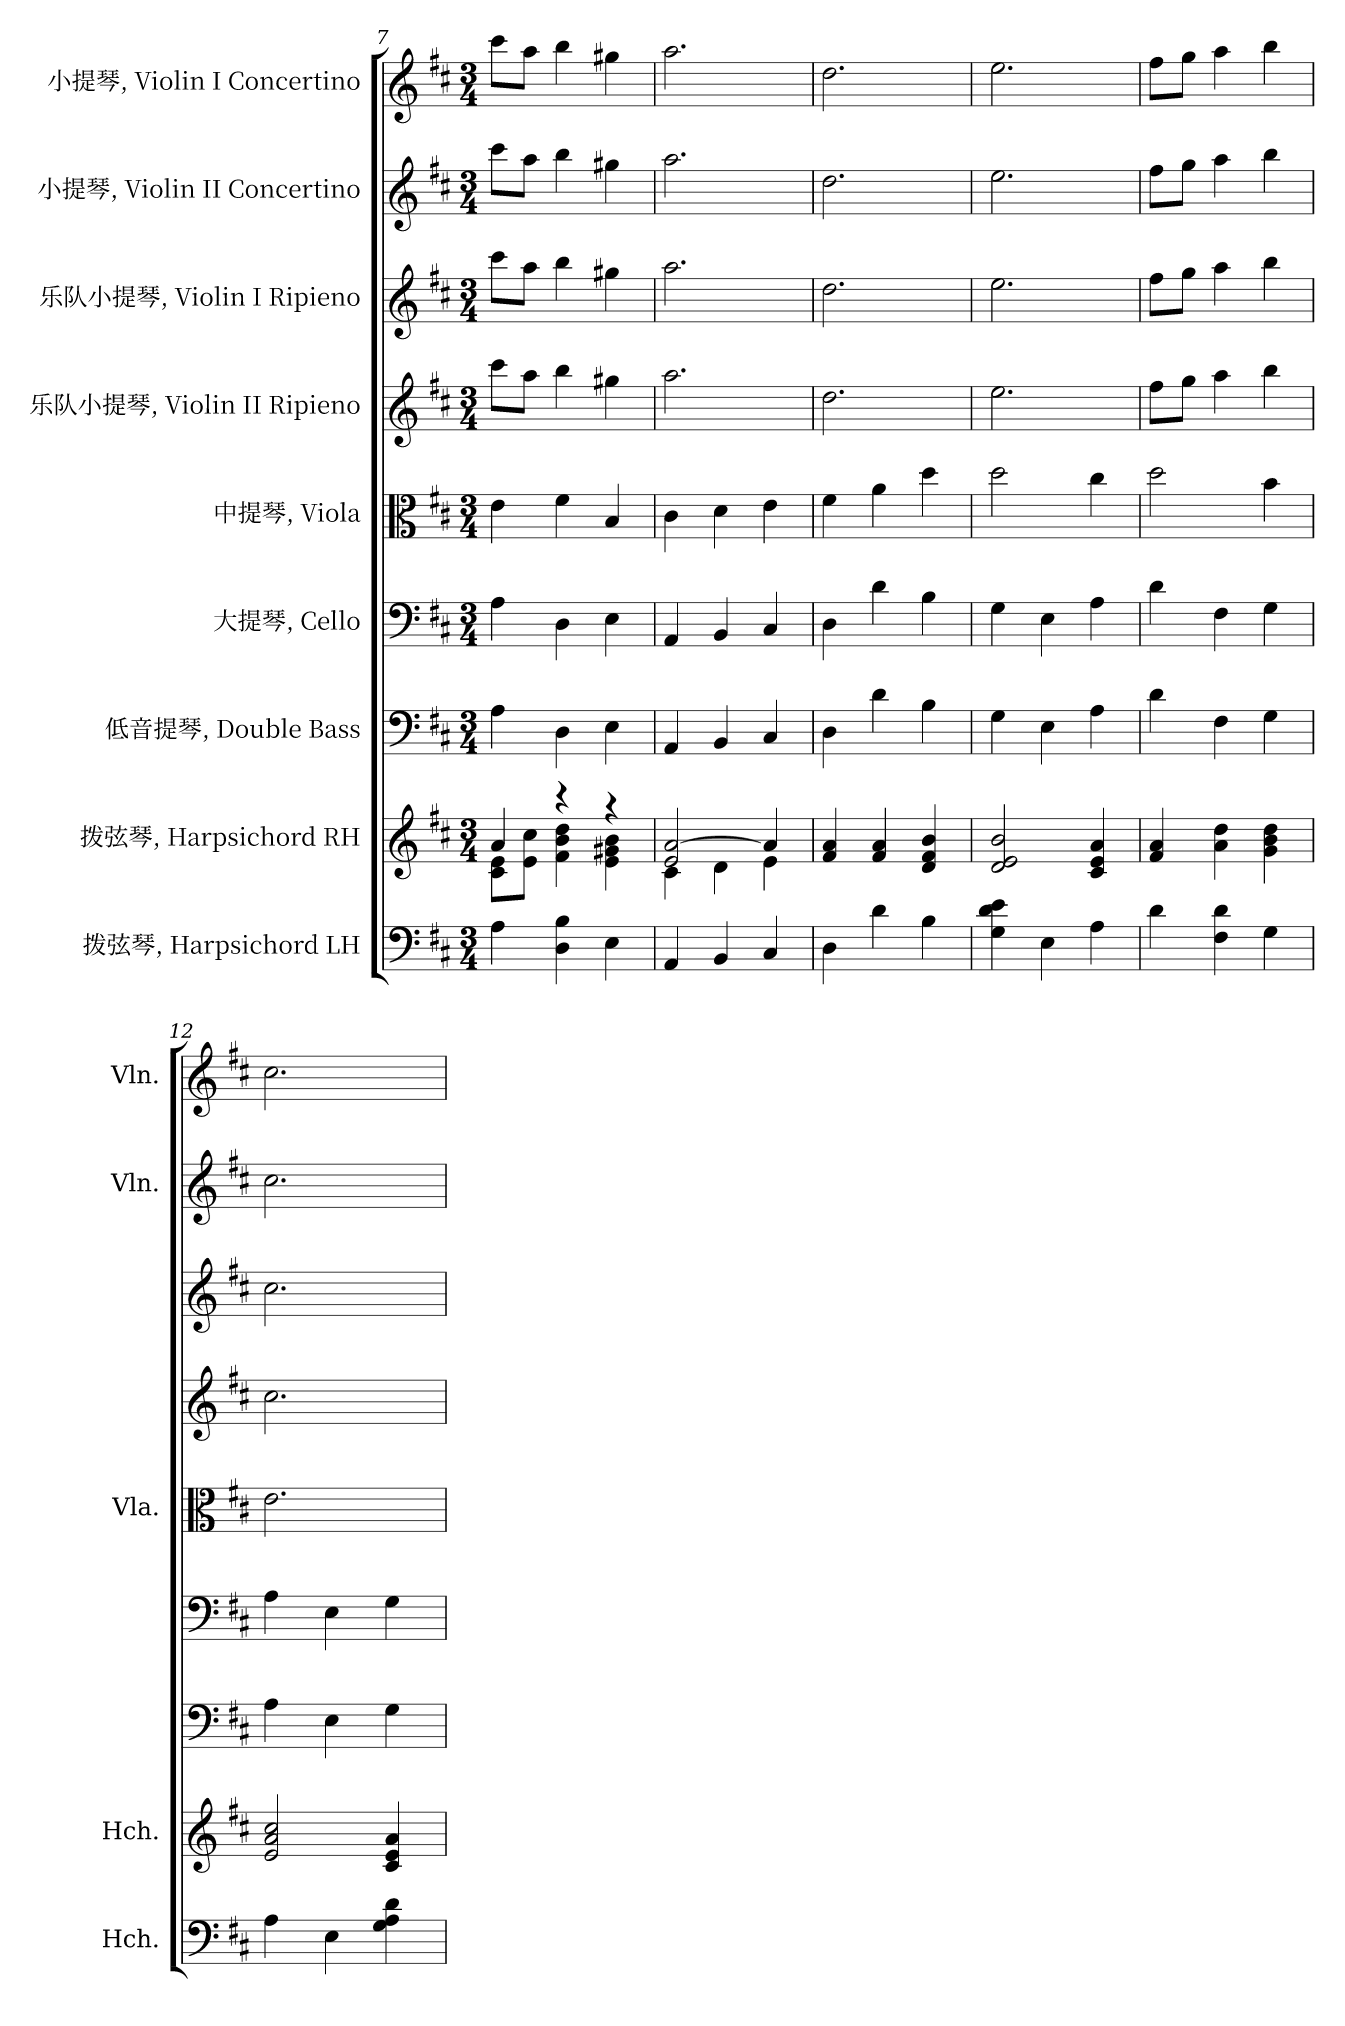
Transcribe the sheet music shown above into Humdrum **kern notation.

**kern	**kern	**kern	**kern	**kern	**kern	**kern	**kern	**kern
*part9	*part8	*part7	*part6	*part5	*part4	*part3	*part2	*part1
*staff9	*staff8	*staff7	*staff6	*staff5	*staff4	*staff3	*staff2	*staff1
*I"拨弦琴, Harpsichord LH	*I"拨弦琴, Harpsichord RH	*I"低音提琴, Double Bass	*I"大提琴, Cello	*I"中提琴, Viola	*I"乐队小提琴, Violin II Ripieno	*I"乐队小提琴, Violin I Ripieno	*I"小提琴, Violin II Concertino	*I"小提琴, Violin I Concertino
*I'Hch.	*I'Hch.	*	*	*I'Vla.	*	*	*I'Vln.	*I'Vln.
!!LO:PB:g=z
*clefF4	*clefG2	*clefF4	*clefF4	*clefC3	*clefG2	*clefG2	*clefG2	*clefG2
*	*	*ITrd7c12	*	*	*	*	*	*
*k[f#c#]	*k[f#c#]	*k[f#c#]	*k[f#c#]	*k[f#c#]	*k[f#c#]	*k[f#c#]	*k[f#c#]	*k[f#c#]
*M3/4	*M3/4	*M3/4	*M3/4	*M3/4	*M3/4	*M3/4	*M3/4	*M3/4
=7	=7	=7	=7	=7	=7	=7	=7	=7
*	*^	*	*	*	*	*	*	*
4A\	4a/	8c#\ 8e\L	4AA\	4A\	4e\	8ccc#\L	8ccc#\L	8ccc#\L	8ccc#\L
.	.	8e\ 8cc#\J	.	.	.	8aa\J	8aa\J	8aa\J	8aa\J
4D\ 4B\	4r	4f#\ 4b\ 4dd\	4DD\	4D\	4f#\	4bb\	4bb\	4bb\	4bb\
4E\	4r	4e\ 4g#X\ 4b\	4EE\	4E\	4B/	4gg#X\	4gg#X\	4gg#X\	4gg#X\
=8	=8	=8	=8	=8	=8	=8	=8	=8	=8
4AA/	2e/ [2a/	4c#\	4AAA/	4AA/	4c#\	2.aa\	2.aa\	2.aa\	2.aa\
4BB/	.	4d\	4BBB/	4BB/	4d\	.	.	.	.
4C#/	4a/]	4e\	4CC#/	4C#/	4e\	.	.	.	.
*	*v	*v	*	*	*	*	*	*	*
=9	=9	=9	=9	=9	=9	=9	=9	=9
4D\	4f#/ 4a/	4DD\	4D\	4f#\	2.dd\	2.dd\	2.dd\	2.dd\
4d\	4f#/ 4a/	4D\	4d\	4a\	.	.	.	.
4B\	4d/ 4f#/ 4b/	4BB\	4B\	4dd\	.	.	.	.
=10	=10	=10	=10	=10	=10	=10	=10	=10
4G\ 4d\ 4e\	2d/ 2e/ 2b/	4GG\	4G\	2dd\	2.ee\	2.ee\	2.ee\	2.ee\
4E\	.	4EE\	4E\	.	.	.	.	.
4A\	4c#/ 4e/ 4a/	4AA\	4A\	4cc#\	.	.	.	.
=11	=11	=11	=11	=11	=11	=11	=11	=11
4d\	4f#/ 4a/	4D\	4d\	2dd\	8ff#\L	8ff#\L	8ff#\L	8ff#\L
.	.	.	.	.	8gg\J	8gg\J	8gg\J	8gg\J
4F#\ 4d\	4a\ 4dd\	4FF#\	4F#\	.	4aa\	4aa\	4aa\	4aa\
4G\	4g\ 4b\ 4dd\	4GG\	4G\	4b\	4bb\	4bb\	4bb\	4bb\
=12	=12	=12	=12	=12	=12	=12	=12	=12
4A\	2e/ 2a/ 2cc#/	4AA\	4A\	2.e\	2.cc#\	2.cc#\	2.cc#\	2.cc#\
4E\	.	4EE\	4E\	.	.	.	.	.
4G\ 4A\ 4d\	4c#/ 4e/ 4a/	4GG\	4G\	.	.	.	.	.
=	=	=	=	=	=	=	=	=
*-	*-	*-	*-	*-	*-	*-	*-	*-
